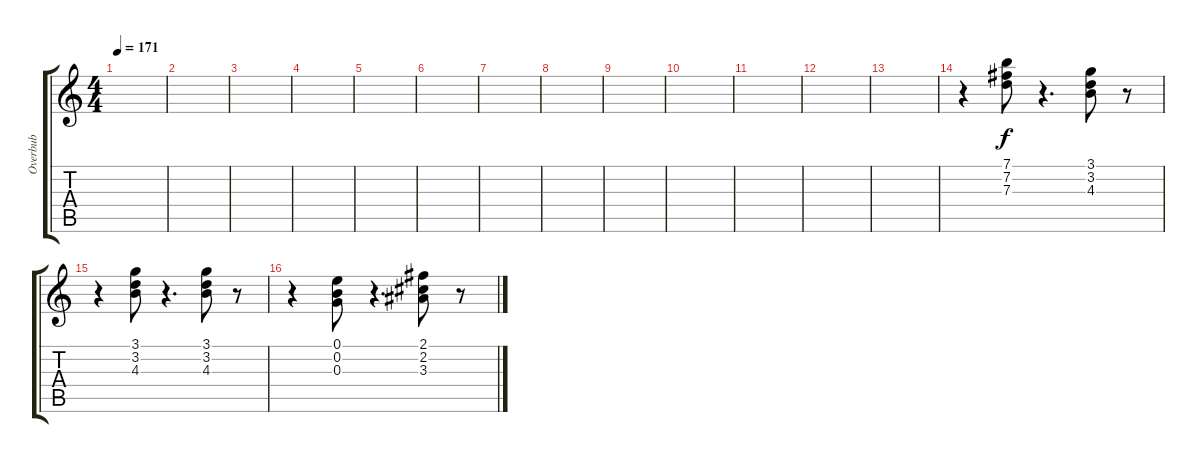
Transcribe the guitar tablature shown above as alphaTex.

\track ("Overbub" "Overbub") {instrument electricguitarmuted}
\staff {score tabs}
\tuning (E4 B3 G3 D3 A2 E2) {hide}
\ts (4 4)
\tempo 171
\clef g2
\ks c
|
|
|
|
|
|
|
|
|
|
|
|
|
r.4 (7.1 7.2 7.3).8 r.4{d} (3.1 3.2 4.3).8 r.8 |
r.4 (3.1 3.2 4.3).8 r.4{d} (3.1 3.2 4.3).8 r.8 |
r.4 (0.1 0.2 0.3).8 r.4{d} (2.1 2.2 3.3).8 r.8
